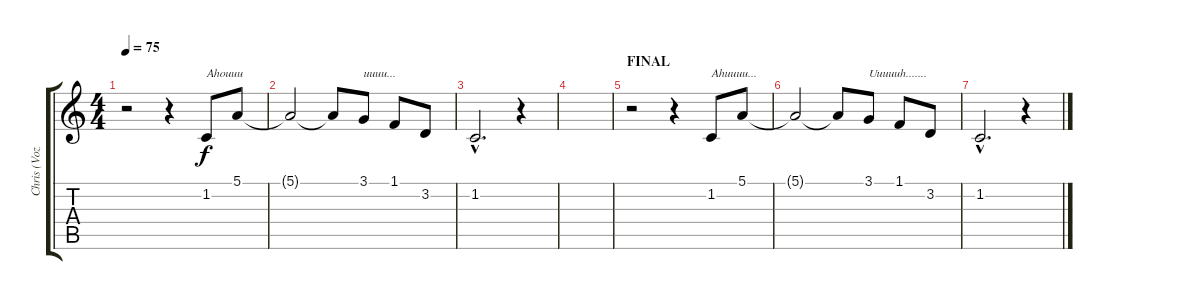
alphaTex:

\track ("Chris (Voz)" "Chris (Voz") {instrument accordion}
\staff {score tabs}
\tuning (E4 B3 G3 D3 A2 E2) {hide}
\ts (4 4)
\tempo 75
\clef g2
\ks c
r.2{dy f} r.4 1.2.8{txt "Ahouuu"} 5.1.8 |
5.1{t}.2 5.1{t}.8 3.1.8{txt "uuuu..."} 1.1.8 3.2.8 |
1.2{hac}.2{d} r.4 |
|
\section ("" "FINAL")
r.2{volume 13} r.4 1.2.8{txt "Ahuuuu..."} 5.1.8 |
5.1{t}.2 5.1{t}.8 3.1.8{txt "Uuuuuh......."} 1.1.8 3.2.8 |
1.2{hac}.2{d} r.4
